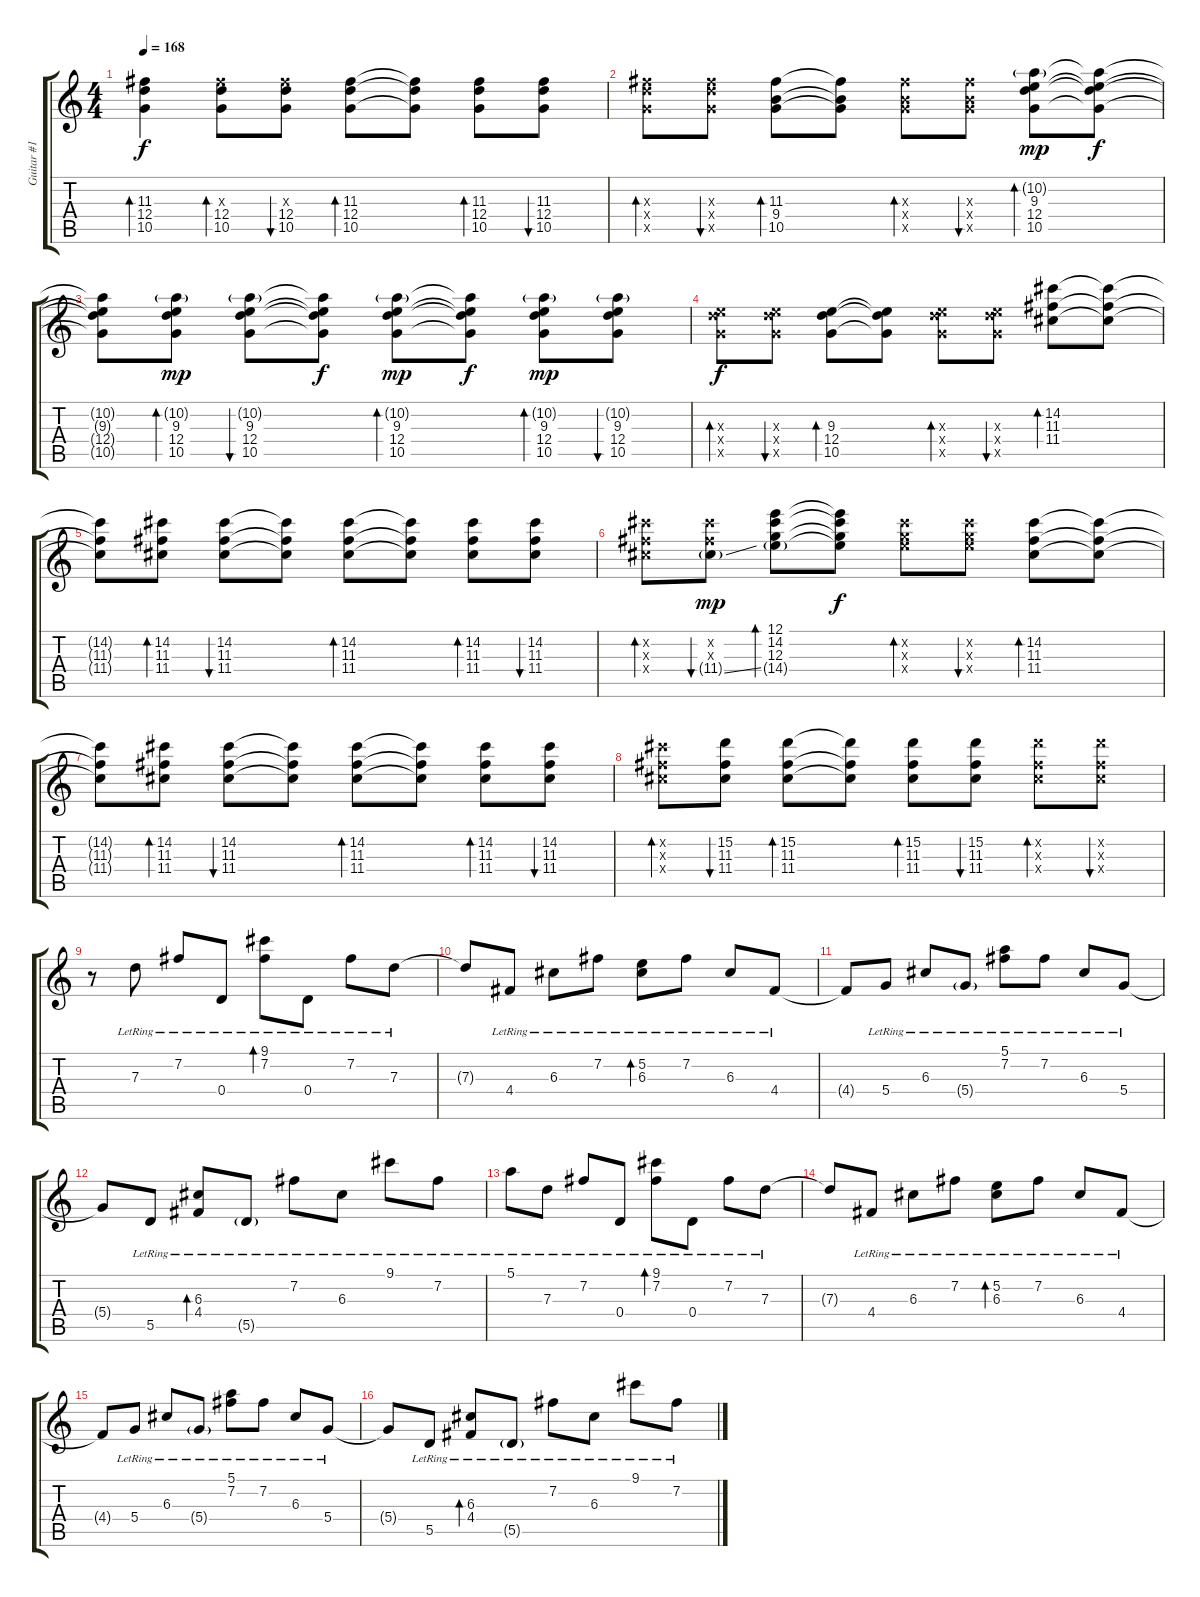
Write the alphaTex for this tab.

\track ("Guitar #1" "Guitar #1") {instrument distortionguitar}
\staff {score tabs}
\tuning (E4 B3 G3 D3 A2 D2) {hide}
\ts (4 4)
\tempo 168
\clef g2
\ks c
(11.3 12.4 10.5).4{bd 120 dy f} (11.3{x} 12.4 10.5).8{bd 120} (11.3{x} 12.4 10.5).8{bu 120} (11.3 12.4 10.5).8{bd 120} (11.3{t} 12.4{t} 10.5{t}).8 (11.3 12.4 10.5).8{bd 120} (11.3 12.4 10.5).8{bu 120} |
(11.3{x} 12.4{x} 10.5{x}).8{bd 60} (11.3{x} 12.4{x} 10.5{x}).8{bu 60} (11.3 9.4 10.5).8{bd 60} (11.3{t} 9.4{t} 10.5{t}).8 (11.3{x} 9.4{x} 10.5{x}).8{bd 120} (11.3{x} 9.4{x} 10.5{x}).8{bu 120} (10.2{g} 9.3 12.4 10.5).8{bd 120 dy mp} (10.2{t} 9.3{t} 12.4{t} 10.5{t}).8{dy f} |
(10.2{t} 9.3{t} 12.4{t} 10.5{t}).8 (10.2{g} 9.3 12.4 10.5).8{bd 120 dy mp} (10.2{g} 9.3 12.4 10.5).8{bu 120} (10.2{t} 9.3{t} 12.4{t} 10.5{t}).8{dy f} (10.2{g} 9.3 12.4 10.5).8{bd 120 dy mp} (10.2{t} 9.3{t} 12.4{t} 10.5{t}).8{dy f} (10.2{g} 9.3 12.4 10.5).8{bd 120 dy mp} (10.2{g} 9.3 12.4 10.5).8{bu 120} |
(9.3{x} 12.4{x} 10.5{x}).8{bd 120 dy f} (9.3{x} 12.4{x} 10.5{x}).8{bu 120} (9.3 12.4 10.5).8{bd 120} (9.3{t} 12.4{t} 10.5{t}).8 (9.3{x} 12.4{x} 10.5{x}).8{bd 120} (9.3{x} 12.4{x} 10.5{x}).8{bu 120} (14.2 11.3 11.4).8{bd 60} (14.2{t} 11.3{t} 11.4{t}).8 |
(14.2{t} 11.3{t} 11.4{t}).8 (14.2 11.3 11.4).8{bd 60} (14.2 11.3 11.4).8{bu 60} (14.2{t} 11.3{t} 11.4{t}).8 (14.2 11.3 11.4).8{bd 60} (14.2{t} 11.3{t} 11.4{t}).8 (14.2 11.3 11.4).8{bd 60} (14.2 11.3 11.4).8{bu 60} |
(14.2{x} 11.3{x} 11.4{x}).8{bd 60} (14.2{x} 11.3{x} 11.4{ss g}).8{bu 60 dy mp} (12.1 14.2 12.3 14.4{g}).8{bd 60} (12.1{t} 14.2{t} 12.3{t} 14.4{t}).8{dy f} (14.2{x} 12.3{x} 14.4{x}).8{bd 60} (14.2{x} 12.3{x} 14.4{x}).8{bu 60} (14.2 11.3 11.4).8{bd 60} (14.2{t} 11.3{t} 11.4{t}).8 |
(14.2{t} 11.3{t} 11.4{t}).8 (14.2 11.3 11.4).8{bd 60} (14.2 11.3 11.4).8{bu 60} (14.2{t} 11.3{t} 11.4{t}).8 (14.2 11.3 11.4).8{bd 60} (14.2{t} 11.3{t} 11.4{t}).8 (14.2 11.3 11.4).8{bd 60} (14.2 11.3 11.4).8{bu 60} |
(14.2{x} 11.3{x} 11.4{x}).8{bd 60} (15.2 11.3 11.4).8{bu 60} (15.2 11.3 11.4).8{bd 60} (15.2{t} 11.3{t} 11.4{t}).8 (15.2 11.3 11.4).8{bd 60} (15.2 11.3 11.4).8{bu 60} (15.2{x} 11.3{x} 11.4{x}).8{bd 60} (15.2{x} 11.3{x} 11.4{x}).8{bu 60} |
r.8{volume 7} 7.3{lr}.8{instrument electricguitarjazz} 7.2{lr}.8 0.4{lr}.8 (9.1{lr} 7.2{lr}).8{bd 480} 0.4{lr}.8 7.2{lr}.8 7.3{lr}.8 |
7.3{t}.8 4.4{lr}.8 6.3{lr}.8 7.2{lr}.8 (5.2{lr} 6.3{lr}).8{bd 480} 7.2{lr}.8 6.3{lr}.8 4.4{lr}.8 |
4.4{t}.8 5.4{lr}.8 6.3{lr}.8 5.4{g lr}.8 (5.1{lr} 7.2{lr}).8 7.2{lr}.8 6.3{lr}.8 5.4{lr}.8 |
5.4{t}.8 5.5{lr}.8 (6.3{lr} 4.4{lr}).8{bd 480} 5.5{g lr}.8 7.2{lr}.8 6.3{lr}.8 9.1{lr}.8 7.2{lr}.8 |
5.1{lr}.8 7.3{lr}.8 7.2{lr}.8 0.4{lr}.8 (9.1{lr} 7.2{lr}).8{bd 480} 0.4{lr}.8 7.2{lr}.8 7.3{lr}.8 |
7.3{t}.8 4.4{lr}.8 6.3{lr}.8 7.2{lr}.8 (5.2{lr} 6.3{lr}).8{bd 480} 7.2{lr}.8 6.3{lr}.8 4.4{lr}.8 |
4.4{t}.8 5.4{lr}.8 6.3{lr}.8 5.4{g lr}.8 (5.1{lr} 7.2{lr}).8 7.2{lr}.8 6.3{lr}.8 5.4{lr}.8 |
5.4{t}.8 5.5{lr}.8 (6.3{lr} 4.4{lr}).8{bd 480} 5.5{g lr}.8 7.2{lr}.8 6.3{lr}.8 9.1{lr}.8 7.2{lr}.8
